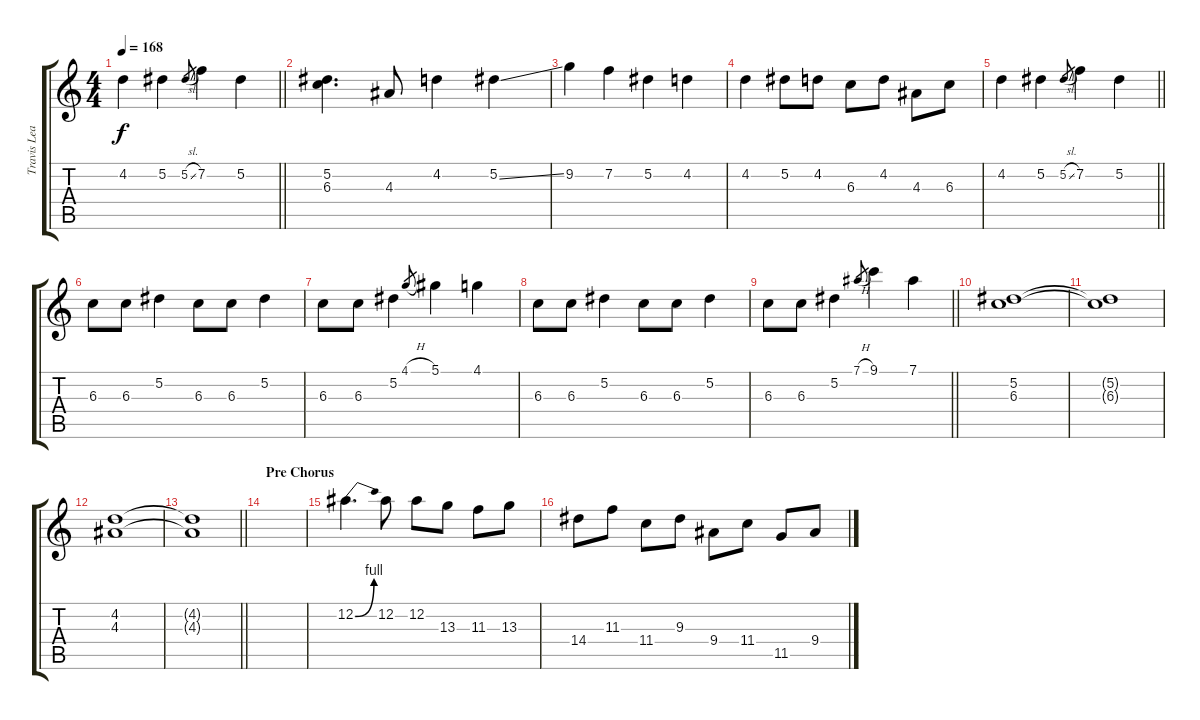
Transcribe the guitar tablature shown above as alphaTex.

\track ("Travis Lead" "Travis Lea") {instrument electricguitarjazz}
\staff {score tabs}
\tuning (Eb4 Bb3 Gb3 Db3 Ab2 Eb2) {hide}
\ts (4 4)
\tempo 168
\clef g2
\barLineRight lightlight
\ks c
4.2.4{dy f} 5.2.4 5.2{sl}.8{gr} 7.2.4 5.2.4 |
(5.2 6.3).4{d} 4.3.8 4.2.4 5.2{ss}.4 |
9.2.4 7.2.4 5.2.4 4.2.4 |
4.2.4 5.2.8 4.2.8 6.3.8 4.2.8 4.3.8 6.3.8 |
\barLineRight lightlight
4.2.4 5.2.4 5.2{sl}.8{gr} 7.2.4 5.2.4 |
6.3.8 6.3.8 5.2.4 6.3.8 6.3.8 5.2.4 |
6.3.8 6.3.8 5.2.4 4.1{h}.8{gr} 5.1.4 4.1.4 |
6.3.8 6.3.8 5.2.4 6.3.8 6.3.8 5.2.4 |
\barLineRight lightlight
6.3.8 6.3.8 5.2.4 7.1{h}.8{gr} 9.1.4 7.1.4 |
(5.2 6.3).1 |
(5.2{t} 6.3{t}).1 |
(4.2 4.3).1 |
\barLineRight lightlight
(4.2{t} 4.3{t}).1 |
\section ("" "Pre Chorus")
|
12.2{be (bend 0 0 60 4)}.4{d} 12.2.8 12.2.8 13.3.8 11.3.8 13.3.8 |
14.4.8 11.3.8 11.4.8 9.3.8 9.4.8 11.4.8 11.5.8 9.4.8
